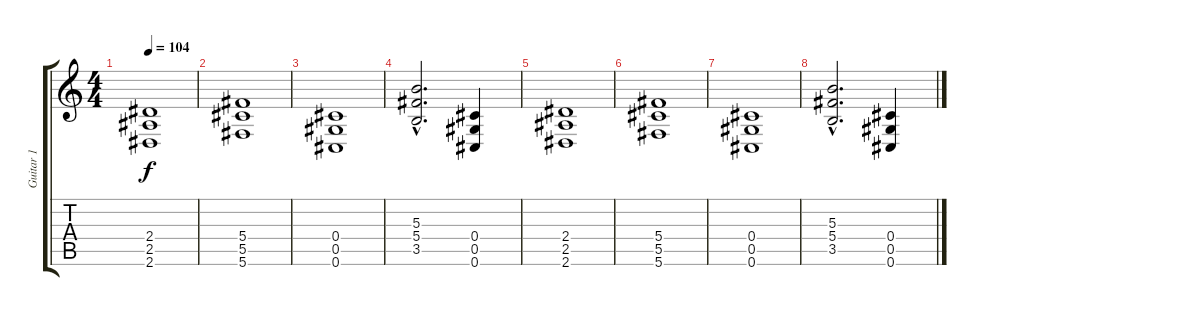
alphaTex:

\track ("Guitar 1" "Guitar 1") {instrument distortionguitar}
\staff {score tabs}
\tuning (Eb4 Bb3 Gb3 Db3 Ab2 Db2) {hide}
\ts (4 4)
\tempo 104
\clef g2
\ks c
(2.4 2.5 2.6).1{dy f} |
(5.4 5.5 5.6).1 |
(0.4 0.5 0.6).1 |
(5.3{hac} 5.4{hac} 3.5{hac}).2{d} (0.4 0.5 0.6).4 |
(2.4 2.5 2.6).1 |
(5.4 5.5 5.6).1 |
(0.4 0.5 0.6).1 |
(5.3{hac} 5.4{hac} 3.5{hac}).2{d} (0.4 0.5 0.6).4
